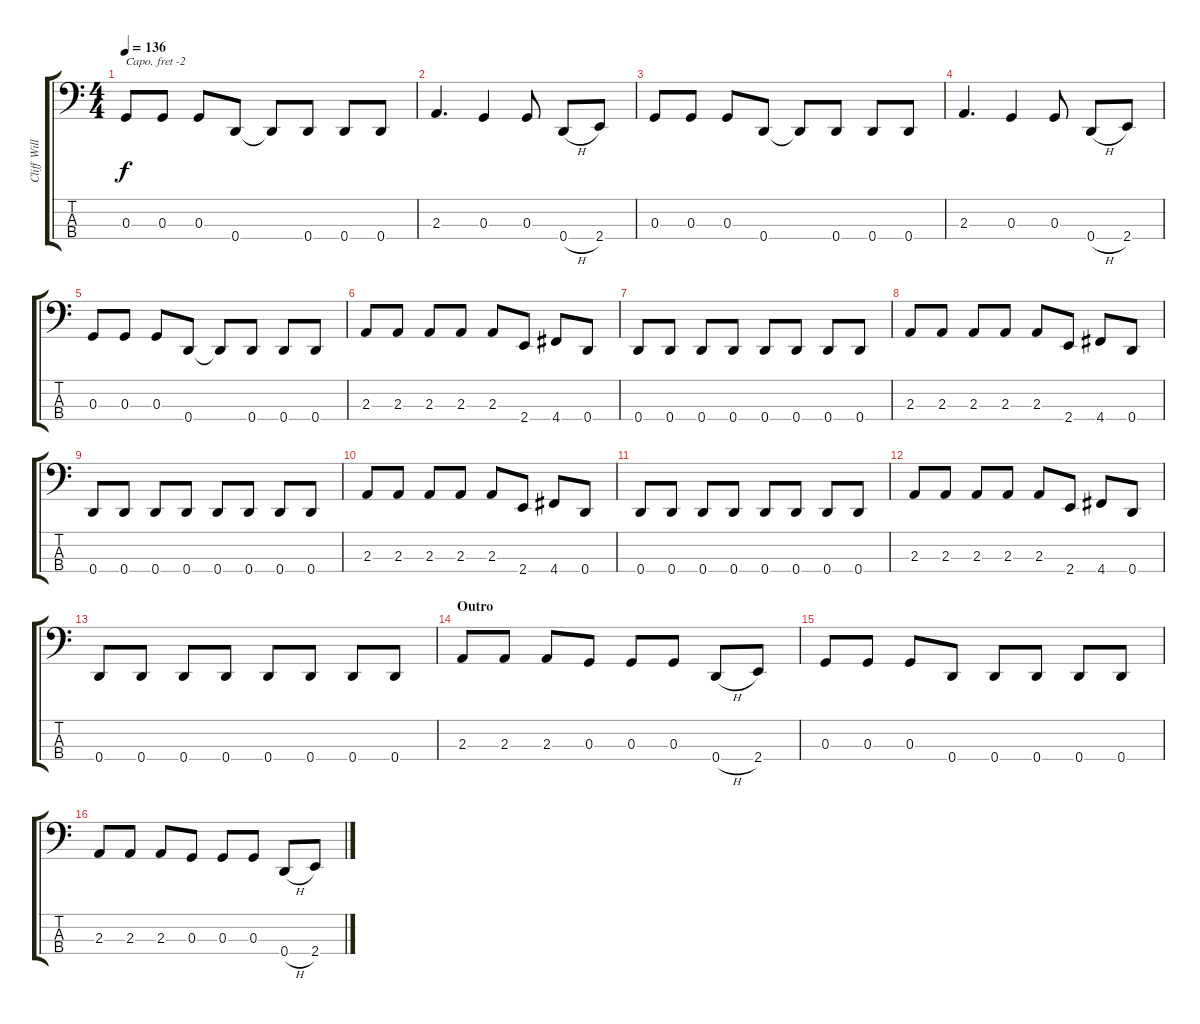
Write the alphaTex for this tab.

\track ("Cliff Williams" "Cliff Will") {instrument electricbasspick}
\staff {score tabs}
\capo -2
\tuning (G2 D2 A1 E1) {hide}
\ts (4 4)
\tempo 136
\clef f4
\ks c
0.3.8{dy f} 0.3.8 0.3.8 0.4.8 0.4{t}.8 0.4.8 0.4.8 0.4.8 |
2.3.4{d} 0.3.4 0.3.8 0.4{h}.8 2.4.8 |
0.3.8 0.3.8 0.3.8 0.4.8 0.4{t}.8 0.4.8 0.4.8 0.4.8 |
2.3.4{d} 0.3.4 0.3.8 0.4{h}.8 2.4.8 |
0.3.8 0.3.8 0.3.8 0.4.8 0.4{t}.8 0.4.8 0.4.8 0.4.8 |
2.3.8 2.3.8 2.3.8 2.3.8 2.3.8 2.4.8 4.4.8 0.4.8 |
0.4.8 0.4.8 0.4.8 0.4.8 0.4.8 0.4.8 0.4.8 0.4.8 |
2.3.8 2.3.8 2.3.8 2.3.8 2.3.8 2.4.8 4.4.8 0.4.8 |
0.4.8 0.4.8 0.4.8 0.4.8 0.4.8 0.4.8 0.4.8 0.4.8 |
2.3.8 2.3.8 2.3.8 2.3.8 2.3.8 2.4.8 4.4.8 0.4.8 |
0.4.8 0.4.8 0.4.8 0.4.8 0.4.8 0.4.8 0.4.8 0.4.8 |
2.3.8 2.3.8 2.3.8 2.3.8 2.3.8 2.4.8 4.4.8 0.4.8 |
0.4.8 0.4.8 0.4.8 0.4.8 0.4.8 0.4.8 0.4.8 0.4.8 |
\section ("" "Outro")
2.3.8 2.3.8 2.3.8 0.3.8 0.3.8 0.3.8 0.4{h}.8 2.4.8 |
0.3.8 0.3.8 0.3.8 0.4.8 0.4.8 0.4.8 0.4.8 0.4.8 |
2.3.8 2.3.8 2.3.8 0.3.8 0.3.8 0.3.8 0.4{h}.8 2.4.8
